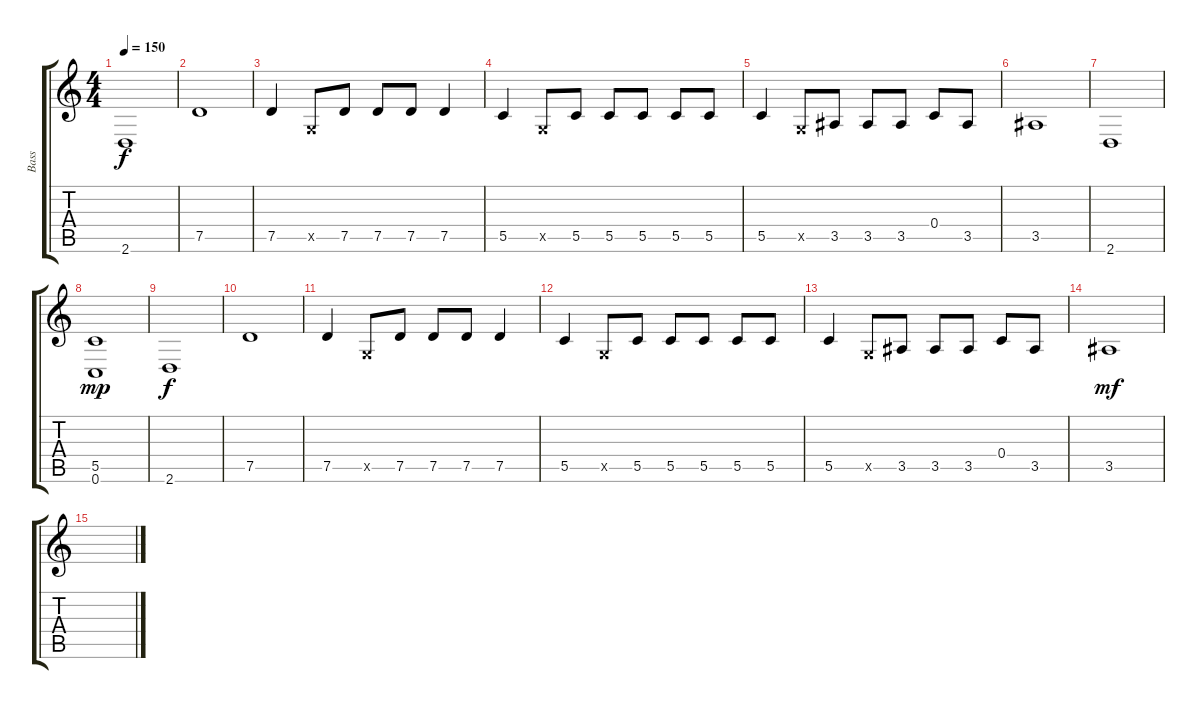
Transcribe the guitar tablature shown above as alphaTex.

\track ("Bass" "Bass") {instrument acousticguitarsteel}
\staff {score tabs}
\tuning (D4 A3 F3 C3 G2 C2) {hide}
\ts (4 4)
\tempo 150
\clef g2
\ks c
2.6.1{dy f} |
7.5.1 |
7.5.4 0.5{x}.8 7.5.8 7.5.8 7.5.8 7.5.4 |
5.5.4 0.5{x}.8 5.5.8 5.5.8 5.5.8 5.5.8 5.5.8 |
5.5.4 0.5{x}.8 3.5.8 3.5.8 3.5.8 0.4.8 3.5.8 |
3.5.1 |
2.6.1 |
(5.5 0.6).1{dy mp} |
2.6.1{dy f} |
7.5.1 |
7.5.4 0.5{x}.8 7.5.8 7.5.8 7.5.8 7.5.4 |
5.5.4 0.5{x}.8 5.5.8 5.5.8 5.5.8 5.5.8 5.5.8 |
5.5.4 0.5{x}.8 3.5.8 3.5.8 3.5.8 0.4.8 3.5.8 |
3.5.1{dy mf} |
\ks aminor
